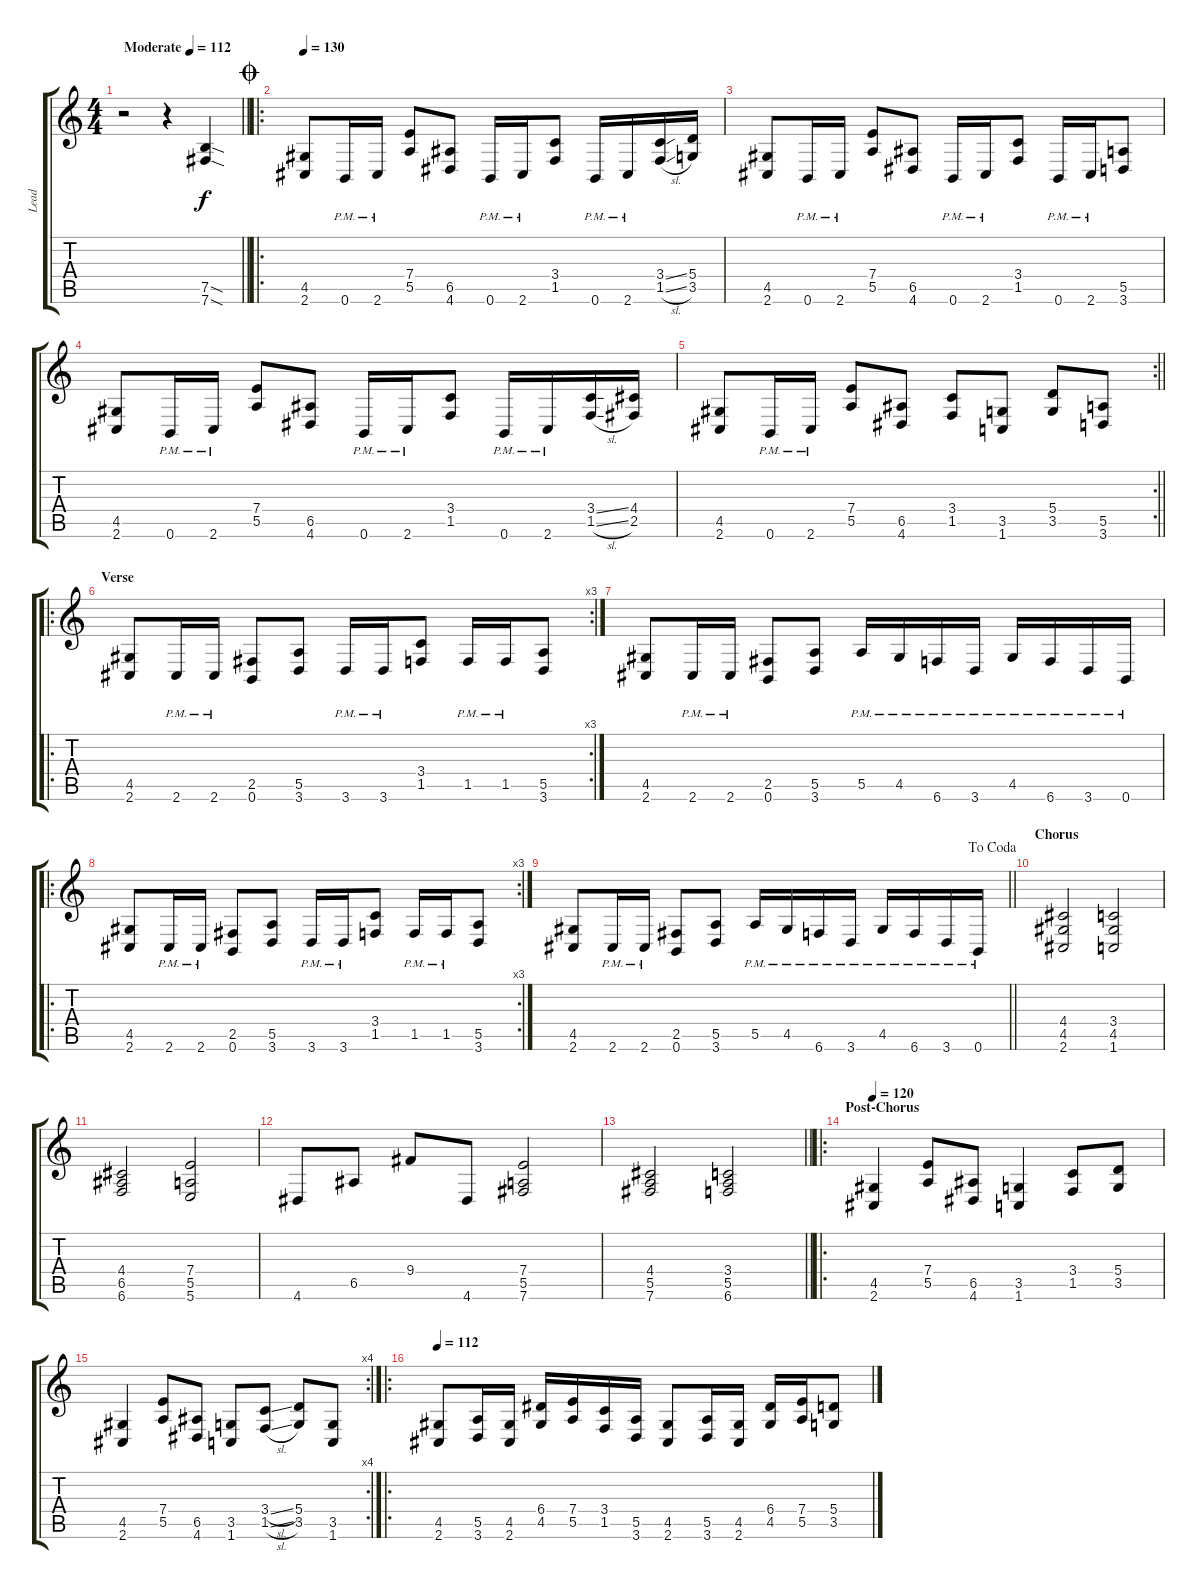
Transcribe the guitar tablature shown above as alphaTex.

\track ("Lead" "Lead") {instrument distortionguitar}
\staff {score tabs}
\tuning (B3 Gb3 D3 A2 E2 B1) {hide}
\ts (4 4)
\tempo (112 "Moderate")
\clef g2
\barLineRight lightlight
\ks aminor
r.2{dy f instrument distortionguitar} r.4 (7.5{sod} 7.6{sod}).4 |
\ro
\jump coda
\tempo 130
(4.5 2.6).8{instrument distortionguitar} 0.6{pm}.16 2.6{pm}.16 (7.4 5.5).8 (6.5 4.6).8 0.6{pm}.16 2.6{pm}.16 (3.4 1.5).8 0.6{pm}.16 2.6{pm}.16 (3.4{ss} 1.5{sl}).16 (5.4 3.5).16 |
(4.5 2.6).8 0.6{pm}.16 2.6{pm}.16 (7.4 5.5).8 (6.5 4.6).8 0.6{pm}.16 2.6{pm}.16 (3.4 1.5).8 0.6{pm}.16 2.6{pm}.16 (5.5 3.6).8 |
(4.5 2.6).8 0.6{pm}.16 2.6{pm}.16 (7.4 5.5).8 (6.5 4.6).8 0.6{pm}.16 2.6{pm}.16 (3.4 1.5).8 0.6{pm}.16 2.6{pm}.16 (3.4{ss} 1.5{sl}).16 (4.4 2.5).16 |
\rc 2
\barLineRight lightlight
(4.5 2.6).8 0.6{pm}.16 2.6{pm}.16 (7.4 5.5).8 (6.5 4.6).8 (3.4 1.5).8 (3.5 1.6).8 (5.4 3.5).8 (5.5 3.6).8 |
\ro
\rc 3
\section ("" "Verse")
(4.5 2.6).8 2.6{pm}.16 2.6{pm}.16 (2.5 0.6).8 (5.5 3.6).8 3.6{pm}.16 3.6{pm}.16 (3.4 1.5).8 1.5{pm}.16 1.5{pm}.16 (5.5 3.6).8 |
(4.5 2.6).8{lyrics (0 "") lyrics (1 "") lyrics (2 "") lyrics (3 "") lyrics (4 "")} 2.6{pm}.16 2.6{pm}.16 (2.5 0.6).8 (5.5 3.6).8 5.5{pm}.16 4.5{pm}.16 6.6{pm}.16 3.6{pm}.16 4.5{pm}.16 6.6{pm}.16 3.6{pm}.16 0.6{pm}.16 |
\ro
\rc 3
(4.5 2.6).8 2.6{pm}.16 2.6{pm}.16 (2.5 0.6).8 (5.5 3.6).8 3.6{pm}.16 3.6{pm}.16 (3.4 1.5).8 1.5{pm}.16 1.5{pm}.16 (5.5 3.6).8 |
\jump dacoda
\barLineRight lightlight
(4.5 2.6).8 2.6{pm}.16 2.6{pm}.16 (2.5 0.6).8 (5.5 3.6).8 5.5{pm}.16 4.5{pm}.16 6.6{pm}.16 3.6{pm}.16 4.5{pm}.16 6.6{pm}.16 3.6{pm}.16 0.6{pm}.16 |
\section ("" "Chorus")
(4.4 4.5 2.6).2 (3.4 4.5 1.6).2 |
(4.4 6.5 6.6).2 (7.4 5.5 5.6).2 |
4.6.8 6.5.8 9.4.8 4.6.8 (7.4 5.5 7.6).2 |
\barLineRight lightlight
(4.4 5.5 7.6).2 (3.4 5.5 6.6).2 |
\ro
\section ("" "Post-Chorus")
\tempo 120
(4.5 2.6).4 (7.4 5.5).8 (6.5 4.6).8 (3.5 1.6).4 (3.4 1.5).8 (5.4 3.5).8 |
\rc 4
(4.5 2.6).4 (7.4 5.5).8 (6.5 4.6).8 (3.5 1.6).8 (3.4{sl} 1.5{sl}).8 (5.4 3.5).8 (3.5 1.6).8 |
\ro
\tempo 112
(4.5 2.6).8 (5.5 3.6).16 (4.5 2.6).16 (6.4 4.5).16 (7.4 5.5).16 (3.4 1.5).16 (5.5 3.6).16 (4.5 2.6).8 (5.5 3.6).16 (4.5 2.6).16 (6.4 4.5).16 (7.4 5.5).16 (5.4 3.5).8
